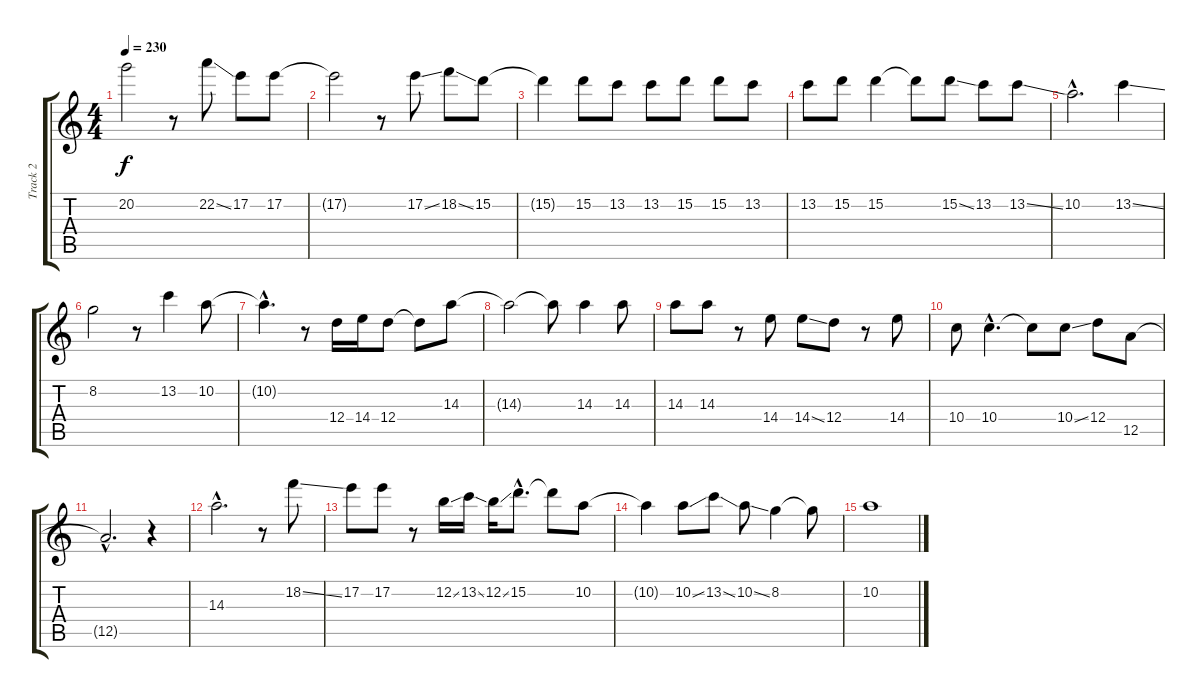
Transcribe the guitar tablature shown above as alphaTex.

\track ("Track 2" "Track 2") {instrument distortionguitar}
\staff {score tabs}
\tuning (E4 B3 G3 D3 A2 E2) {hide}
\ts (4 4)
\tempo 230
\clef g2
\ks c
20.2{t}.2{dy f} r.8 22.2{ss}.8 17.2.8 17.2.8 |
17.2{t}.2 r.8 17.2{ss}.8 18.2{ss}.8 15.2.8 |
15.2{t}.4 15.2.8 13.2.8 13.2.8 15.2.8 15.2.8 13.2.8 |
13.2.8 15.2.8 15.2.4 15.2{t}.8 15.2{ss}.8 13.2.8 13.2{ss}.8 |
10.2{hac}.2{d} 13.2{ss}.4 |
8.2.2 r.8 13.2.4 10.2.8 |
10.2{hac t}.4{d} r.8 12.4.16 14.4.16 12.4.8 12.4{t}.8 14.3.8 |
14.3{t}.2 14.3{t}.8 14.3.4 14.3.8 |
14.3.8 14.3.8 r.8 14.4.8 14.4{ss}.8 12.4.8 r.8 14.4.8 |
10.4.8 10.4{hac}.4{d} 10.4{t}.8 10.4{ss}.8 12.4.8 12.5.8 |
12.5{hac t}.2{d} r.4 |
14.3{hac}.2{d} r.8 18.2{ss}.8 |
17.2.8 17.2.8 r.8 12.2{ss}.16 13.2{ss}.16 12.2{ss}.16 15.2{hac}.8{d} 15.2{t}.8 10.2.8 |
10.2{t}.4 10.2{ss}.8 13.2{ss}.8 10.2{ss}.8 8.2.4 8.2{t}.8 |
10.2.1
